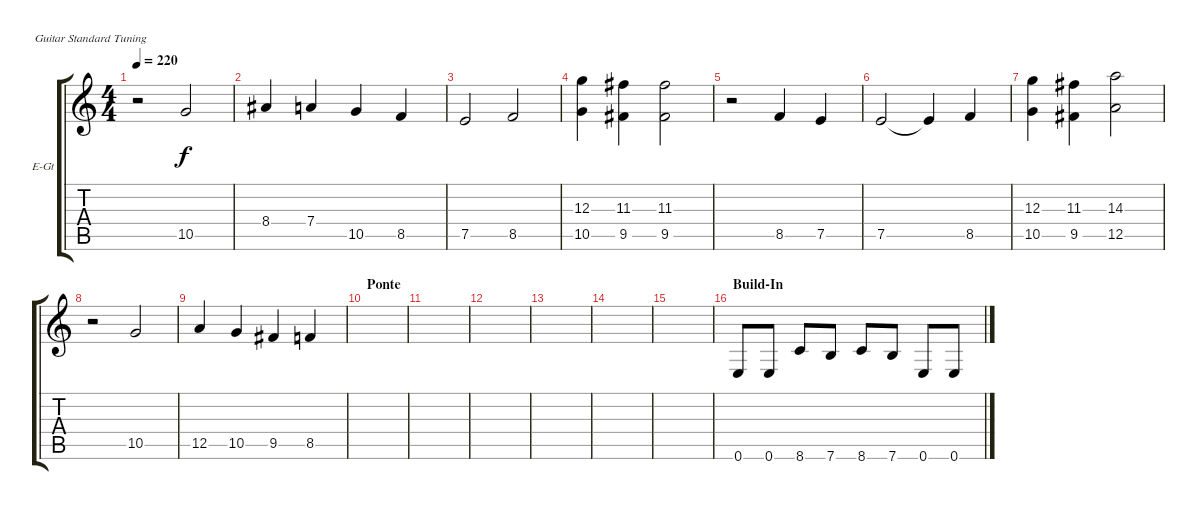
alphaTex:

\defaultSystemsLayout 4
\bracketExtendMode groupsimilarinstruments
\firstSystemTrackNameOrientation horizontal
\otherSystemsTrackNameOrientation horizontal
\track ("Electric Guitar" "E-Gt") {instrument distortionguitar}
\staff {score tabs}
\tuning (E4 B3 G3 D3 A2 E2)
\ts (4 4)
\tempo 220
\clef g2
\ks c
r.2{dy f} 10.5.2 |
8.4.4 7.4.4 10.5.4 8.5.4 |
7.5.2 8.5.2 |
(12.3 10.5).4 (11.3 9.5).4 (11.3 9.5).2 |
r.2 8.5.4 7.5.4 |
7.5.2 7.5{t}.4 8.5.4 |
(12.3 10.5).4 (11.3 9.5).4 (14.3 12.5).2 |
r.2 10.5.2 |
12.5.4 10.5.4 9.5.4 8.5.4 |
\section ("" "Ponte")
|
|
|
|
|
|
\section ("" "Build-In")
0.6.8 0.6.8 8.6.8 7.6.8 8.6.8 7.6.8 0.6.8 0.6.8
